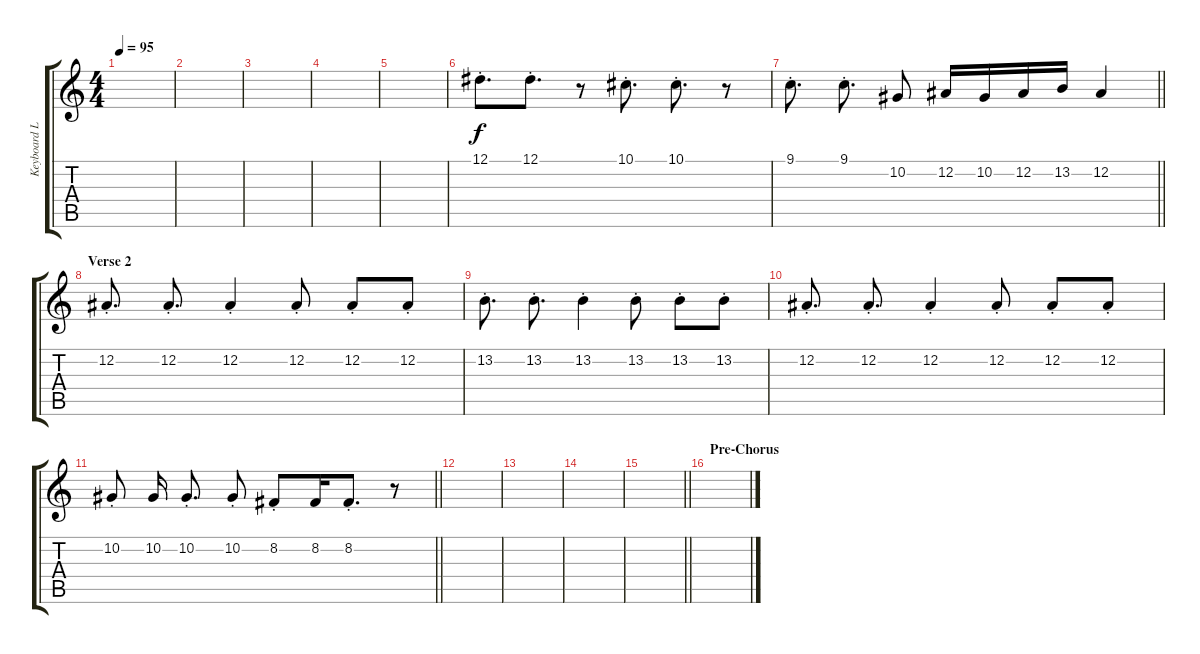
\track ("Keyboard Left" "Keyboard L") {instrument lead1square}
\staff {score tabs}
\tuning (Eb4 Bb3 Gb3 Db3 Ab2 Eb2) {hide}
\ts (4 4)
\tempo 95
\clef g2
\ks c
|
|
|
|
|
12.1{st}.8{d instrument lead1square} 12.1{st}.8{d} r.8 10.1{st}.8{d beam split} 10.1{st}.8{d} r.8 |
\barLineRight lightlight
9.1{st}.8{d beam split} 9.1{st}.8{d} 10.2.8 12.2.16 10.2.16 12.2.16 13.2.16 12.2.4 |
\section ("" "Verse 2")
12.2{st}.8{d volume 7 instrument lead1square beam split} 12.2{st}.8{d} 12.2{st}.4 12.2{st}.8 12.2{st}.8 12.2{st}.8 |
13.2{st}.8{d beam split} 13.2{st}.8{d} 13.2{st}.4 13.2{st}.8 13.2{st}.8 13.2{st}.8 |
12.2{st}.8{d beam split} 12.2{st}.8{d} 12.2{st}.4 12.2{st}.8 12.2{st}.8 12.2{st}.8 |
\barLineRight lightlight
10.2{st}.8{beam split} 10.2.16{beam split} 10.2{st}.8{d} 10.2{st}.8 8.2{st}.8 8.2.16 8.2{st}.8{d} r.8 |
|
|
|
\barLineRight lightlight
|
\section ("" "Pre-Chorus")
